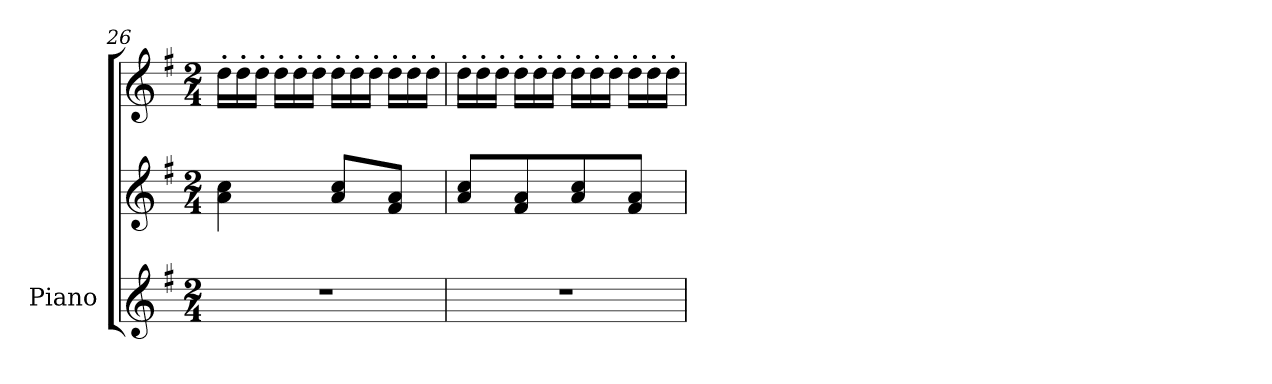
**kern	**kern	**kern
*part1	*part1	*part1
*staff3	*staff2	*staff1
*I"Piano	*	*
*I'Pno	*	*
!!LO:LB:g=z
*clefG2	*clefG2	*clefG2
*k[f#]	*k[f#]	*k[f#]
*M2/4	*M2/4	*M2/4
*	*	*Xtuplet
=26	=26	=26
2r	4a\ 4cc\	24dd'\LL
.	.	24dd'\
.	.	24dd'\JJ
.	.	24dd'\LL
.	.	24dd'\
.	.	24dd'\JJ
.	8a/ 8cc/L	24dd'\LL
.	.	24dd'\
.	.	24dd'\JJ
.	8f#/ 8a/J	24dd'\LL
.	.	24dd'\
.	.	24dd'\JJ
=27	=27	=27
2r	8a/ 8cc/L	24dd'\LL
.	.	24dd'\
.	.	24dd'\JJ
.	8f#/ 8a/	24dd'\LL
.	.	24dd'\
.	.	24dd'\JJ
.	8a/ 8cc/	24dd'\LL
.	.	24dd'\
.	.	24dd'\JJ
.	8f#/ 8a/J	24dd'\LL
.	.	24dd'\
.	.	24dd'\JJ
=	=	=
*-	*-	*-
